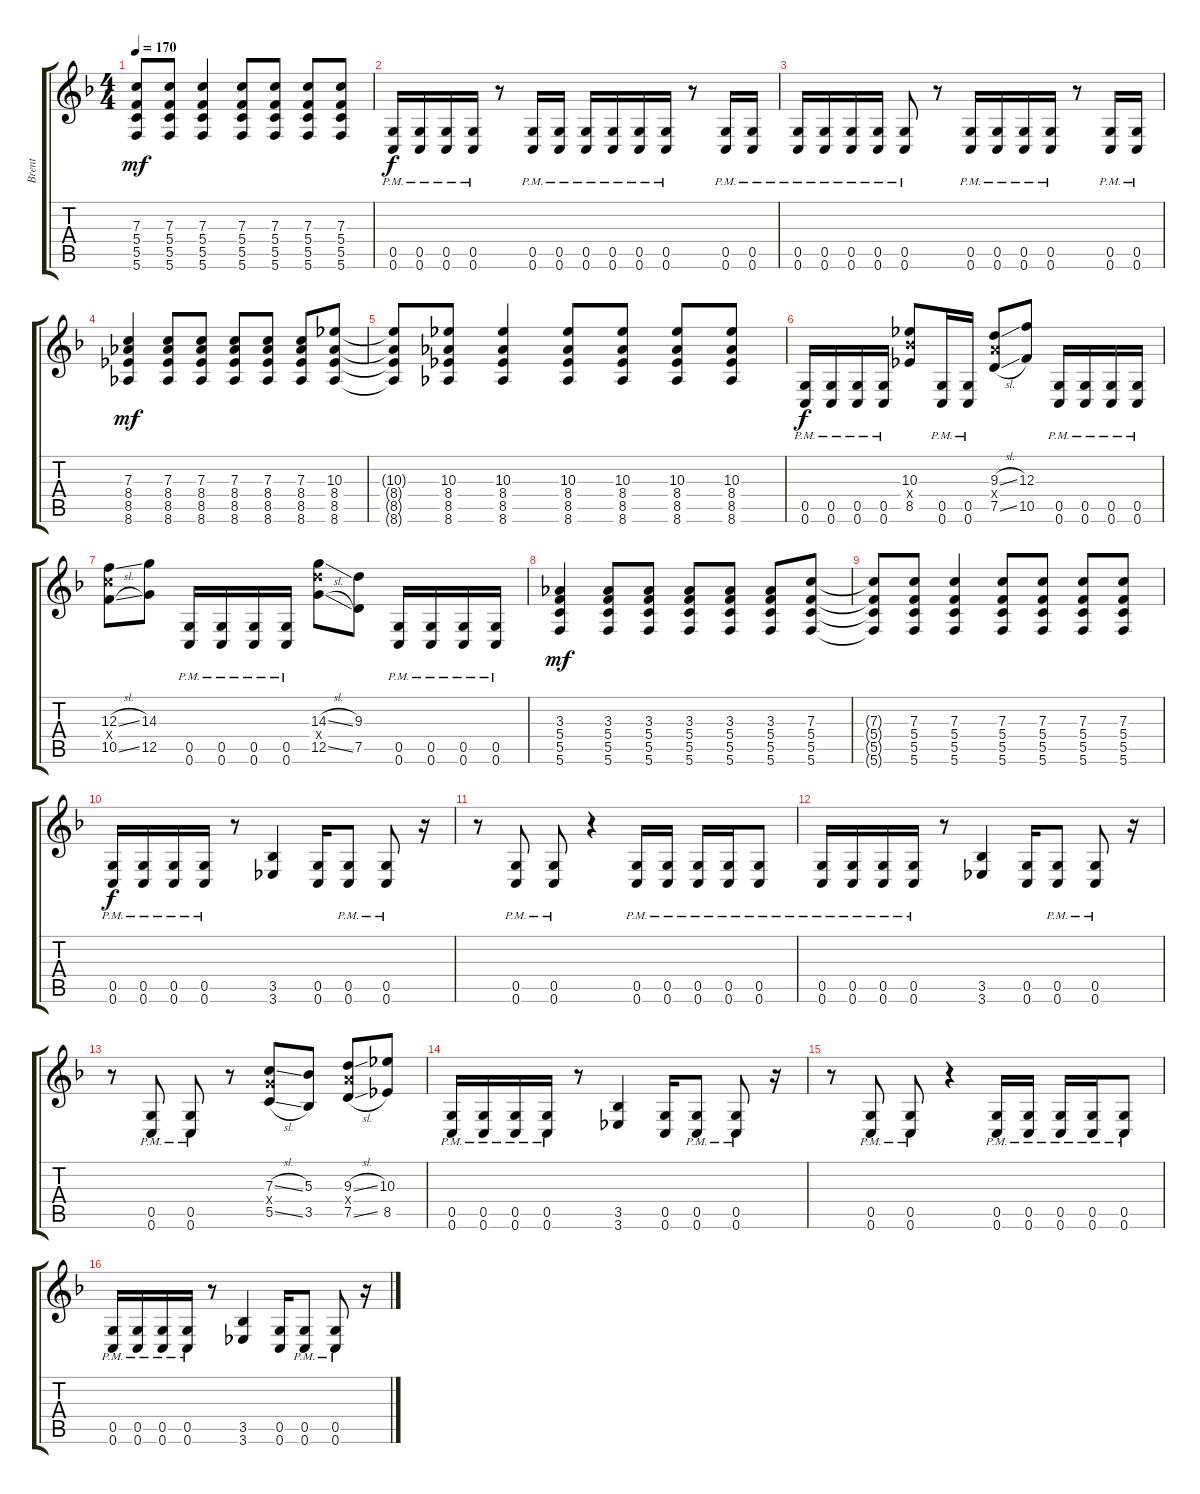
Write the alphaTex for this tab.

\track ("Brent" "Brent") {instrument distortionguitar}
\staff {score tabs}
\tuning (D4 A3 F3 C3 G2 C2) {hide}
\ts (4 4)
\tempo 170
\clef g2
\ks f
(7.3{t} 5.4{t} 5.5{t} 5.6{t}).8{dy mf} (7.3 5.4 5.5 5.6).8 (7.3 5.4 5.5 5.6).4 (7.3 5.4 5.5 5.6).8 (7.3 5.4 5.5 5.6).8 (7.3 5.4 5.5 5.6).8 (7.3 5.4 5.5 5.6).8 |
(0.5{pm} 0.6{pm}).16{dy f} (0.5{pm} 0.6{pm}).16 (0.5{pm} 0.6{pm}).16 (0.5{pm} 0.6{pm}).16 r.8 (0.5{pm} 0.6{pm}).16 (0.5{pm} 0.6{pm}).16 (0.5{pm} 0.6{pm}).16 (0.5{pm} 0.6{pm}).16 (0.5{pm} 0.6{pm}).16 (0.5{pm} 0.6{pm}).16 r.8 (0.5{pm} 0.6{pm}).16 (0.5{pm} 0.6{pm}).16 |
(0.5{pm} 0.6{pm}).16 (0.5{pm} 0.6{pm}).16 (0.5{pm} 0.6{pm}).16 (0.5{pm} 0.6{pm}).16 (0.5{pm} 0.6{pm}).8 r.8 (0.5{pm} 0.6{pm}).16 (0.5{pm} 0.6{pm}).16 (0.5{pm} 0.6{pm}).16 (0.5{pm} 0.6{pm}).16 r.8 (0.5{pm} 0.6{pm}).16 (0.5{pm} 0.6{pm}).16 |
(7.3 8.4 8.5 8.6).4{dy mf} (7.3 8.4 8.5 8.6).8 (7.3 8.4 8.5 8.6).8 (7.3 8.4 8.5 8.6).8 (7.3 8.4 8.5 8.6).8 (7.3 8.4 8.5 8.6).8 (10.3 8.4 8.5 8.6).8 |
(10.3{t} 8.4{t} 8.5{t} 8.6{t}).8 (10.3 8.4 8.5 8.6).8 (10.3 8.4 8.5 8.6).4 (10.3 8.4 8.5 8.6).8 (10.3 8.4 8.5 8.6).8 (10.3 8.4 8.5 8.6).8 (10.3 8.4 8.5 8.6).8 |
(0.5{pm} 0.6{pm}).16{dy f} (0.5{pm} 0.6{pm}).16 (0.5{pm} 0.6{pm}).16 (0.5{pm} 0.6{pm}).16 (10.3 10.4{x} 8.5).8 (0.5{pm} 0.6{pm}).16 (0.5{pm} 0.6{pm}).16 (9.3{sl} 9.4{x} 7.5{sl}).8 (12.3 10.5).8 (0.5{pm} 0.6{pm}).16 (0.5{pm} 0.6{pm}).16 (0.5{pm} 0.6{pm}).16 (0.5{pm} 0.6{pm}).16 |
(12.3{sl} 12.4{x} 10.5{sl}).8 (14.3 12.5).8 (0.5{pm} 0.6{pm}).16 (0.5{pm} 0.6{pm}).16 (0.5{pm} 0.6{pm}).16 (0.5{pm} 0.6{pm}).16 (14.3{sl} 14.4{x} 12.5{sl}).8 (9.3 7.5).8 (0.5{pm} 0.6{pm}).16 (0.5{pm} 0.6{pm}).16 (0.5{pm} 0.6{pm}).16 (0.5{pm} 0.6{pm}).16 |
(3.3 5.4 5.5 5.6).4{dy mf} (3.3 5.4 5.5 5.6).8 (3.3 5.4 5.5 5.6).8 (3.3 5.4 5.5 5.6).8 (3.3 5.4 5.5 5.6).8 (3.3 5.4 5.5 5.6).8 (7.3 5.4 5.5 5.6).8 |
(7.3{t} 5.4{t} 5.5{t} 5.6{t}).8 (7.3 5.4 5.5 5.6).8 (7.3 5.4 5.5 5.6).4 (7.3 5.4 5.5 5.6).8 (7.3 5.4 5.5 5.6).8 (7.3 5.4 5.5 5.6).8 (7.3 5.4 5.5 5.6).8 |
(0.5{pm} 0.6{pm}).16{dy f} (0.5{pm} 0.6{pm}).16 (0.5{pm} 0.6{pm}).16 (0.5{pm} 0.6{pm}).16 r.8 (3.5 3.6).4 (0.5 0.6).16 (0.5{pm} 0.6{pm}).8 (0.5{pm} 0.6{pm}).8 r.16 |
r.8 (0.5{pm} 0.6{pm}).8 (0.5{pm} 0.6{pm}).8 r.4 (0.5{pm} 0.6{pm}).16 (0.5{pm} 0.6{pm}).16 (0.5{pm} 0.6{pm}).16 (0.5{pm} 0.6{pm}).16 (0.5{pm} 0.6{pm}).8 |
(0.5{pm} 0.6{pm}).16 (0.5{pm} 0.6{pm}).16 (0.5{pm} 0.6{pm}).16 (0.5{pm} 0.6{pm}).16 r.8 (3.5 3.6).4 (0.5 0.6).16 (0.5{pm} 0.6{pm}).8 (0.5{pm} 0.6{pm}).8 r.16 |
r.8 (0.5{pm} 0.6{pm}).8 (0.5{pm} 0.6{pm}).8 r.8 (7.3{sl} 7.4{x} 5.5{sl}).8 (5.3 3.5).8 (9.3{sl} 9.4{x} 7.5{sl}).8 (10.3 8.5).8 |
(0.5{pm} 0.6{pm}).16 (0.5{pm} 0.6{pm}).16 (0.5{pm} 0.6{pm}).16 (0.5{pm} 0.6{pm}).16 r.8 (3.5 3.6).4 (0.5 0.6).16 (0.5{pm} 0.6{pm}).8 (0.5{pm} 0.6{pm}).8 r.16 |
r.8 (0.5{pm} 0.6{pm}).8 (0.5{pm} 0.6{pm}).8 r.4 (0.5{pm} 0.6{pm}).16 (0.5{pm} 0.6{pm}).16 (0.5{pm} 0.6{pm}).16 (0.5{pm} 0.6{pm}).16 (0.5{pm} 0.6{pm}).8 |
(0.5{pm} 0.6{pm}).16 (0.5{pm} 0.6{pm}).16 (0.5{pm} 0.6{pm}).16 (0.5{pm} 0.6{pm}).16 r.8 (3.5 3.6).4 (0.5 0.6).16 (0.5{pm} 0.6{pm}).8 (0.5{pm} 0.6{pm}).8 r.16
